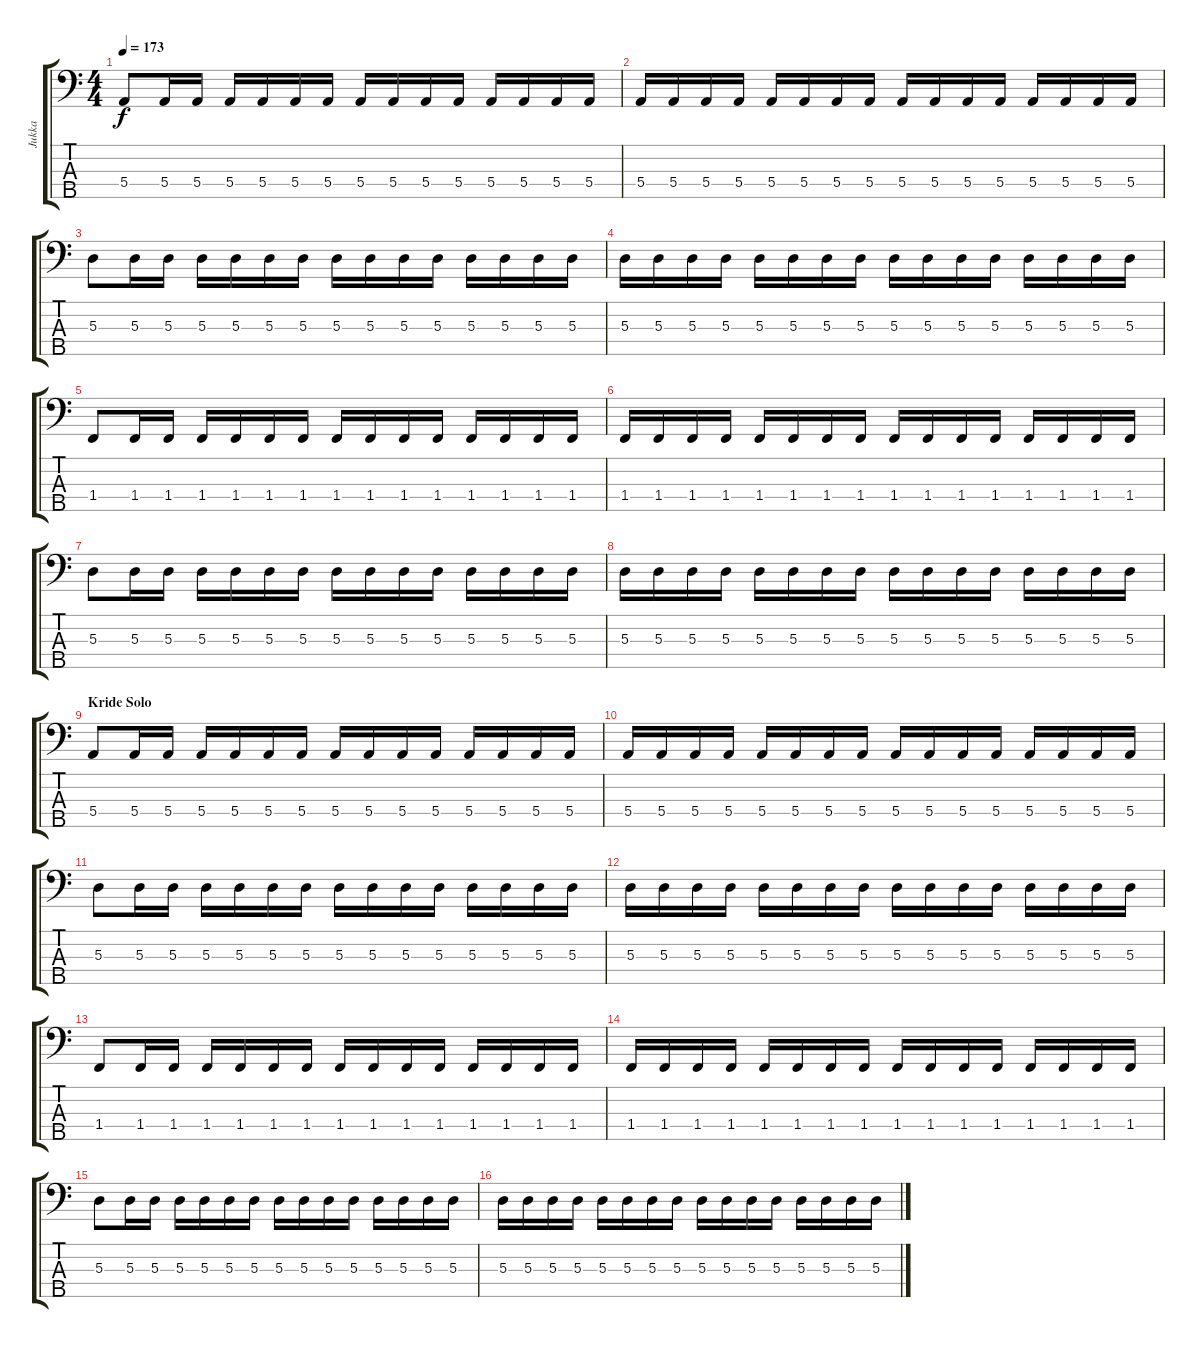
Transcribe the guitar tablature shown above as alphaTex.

\track ("Jukka" "Jukka") {instrument electricbasspick}
\staff {score tabs}
\tuning (G2 D2 A1 E1 B0) {hide}
\ts (4 4)
\tempo 173
\clef f4
\ks c
5.4.8{dy f} 5.4.16 5.4.16 5.4.16 5.4.16 5.4.16 5.4.16 5.4.16 5.4.16 5.4.16 5.4.16 5.4.16 5.4.16 5.4.16 5.4.16 |
5.4.16 5.4.16 5.4.16 5.4.16 5.4.16 5.4.16 5.4.16 5.4.16 5.4.16 5.4.16 5.4.16 5.4.16 5.4.16 5.4.16 5.4.16 5.4.16 |
5.3.8 5.3.16 5.3.16 5.3.16 5.3.16 5.3.16 5.3.16 5.3.16 5.3.16 5.3.16 5.3.16 5.3.16 5.3.16 5.3.16 5.3.16 |
5.3.16 5.3.16 5.3.16 5.3.16 5.3.16 5.3.16 5.3.16 5.3.16 5.3.16 5.3.16 5.3.16 5.3.16 5.3.16 5.3.16 5.3.16 5.3.16 |
1.4.8 1.4.16 1.4.16 1.4.16 1.4.16 1.4.16 1.4.16 1.4.16 1.4.16 1.4.16 1.4.16 1.4.16 1.4.16 1.4.16 1.4.16 |
1.4.16 1.4.16 1.4.16 1.4.16 1.4.16 1.4.16 1.4.16 1.4.16 1.4.16 1.4.16 1.4.16 1.4.16 1.4.16 1.4.16 1.4.16 1.4.16 |
5.3.8 5.3.16 5.3.16 5.3.16 5.3.16 5.3.16 5.3.16 5.3.16 5.3.16 5.3.16 5.3.16 5.3.16 5.3.16 5.3.16 5.3.16 |
5.3.16 5.3.16 5.3.16 5.3.16 5.3.16 5.3.16 5.3.16 5.3.16 5.3.16 5.3.16 5.3.16 5.3.16 5.3.16 5.3.16 5.3.16 5.3.16 |
\section ("" "Kride Solo")
5.4.8 5.4.16 5.4.16 5.4.16 5.4.16 5.4.16 5.4.16 5.4.16 5.4.16 5.4.16 5.4.16 5.4.16 5.4.16 5.4.16 5.4.16 |
5.4.16 5.4.16 5.4.16 5.4.16 5.4.16 5.4.16 5.4.16 5.4.16 5.4.16 5.4.16 5.4.16 5.4.16 5.4.16 5.4.16 5.4.16 5.4.16 |
5.3.8 5.3.16 5.3.16 5.3.16 5.3.16 5.3.16 5.3.16 5.3.16 5.3.16 5.3.16 5.3.16 5.3.16 5.3.16 5.3.16 5.3.16 |
5.3.16 5.3.16 5.3.16 5.3.16 5.3.16 5.3.16 5.3.16 5.3.16 5.3.16 5.3.16 5.3.16 5.3.16 5.3.16 5.3.16 5.3.16 5.3.16 |
1.4.8 1.4.16 1.4.16 1.4.16 1.4.16 1.4.16 1.4.16 1.4.16 1.4.16 1.4.16 1.4.16 1.4.16 1.4.16 1.4.16 1.4.16 |
1.4.16 1.4.16 1.4.16 1.4.16 1.4.16 1.4.16 1.4.16 1.4.16 1.4.16 1.4.16 1.4.16 1.4.16 1.4.16 1.4.16 1.4.16 1.4.16 |
5.3.8 5.3.16 5.3.16 5.3.16 5.3.16 5.3.16 5.3.16 5.3.16 5.3.16 5.3.16 5.3.16 5.3.16 5.3.16 5.3.16 5.3.16 |
5.3.16 5.3.16 5.3.16 5.3.16 5.3.16 5.3.16 5.3.16 5.3.16 5.3.16 5.3.16 5.3.16 5.3.16 5.3.16 5.3.16 5.3.16 5.3.16
